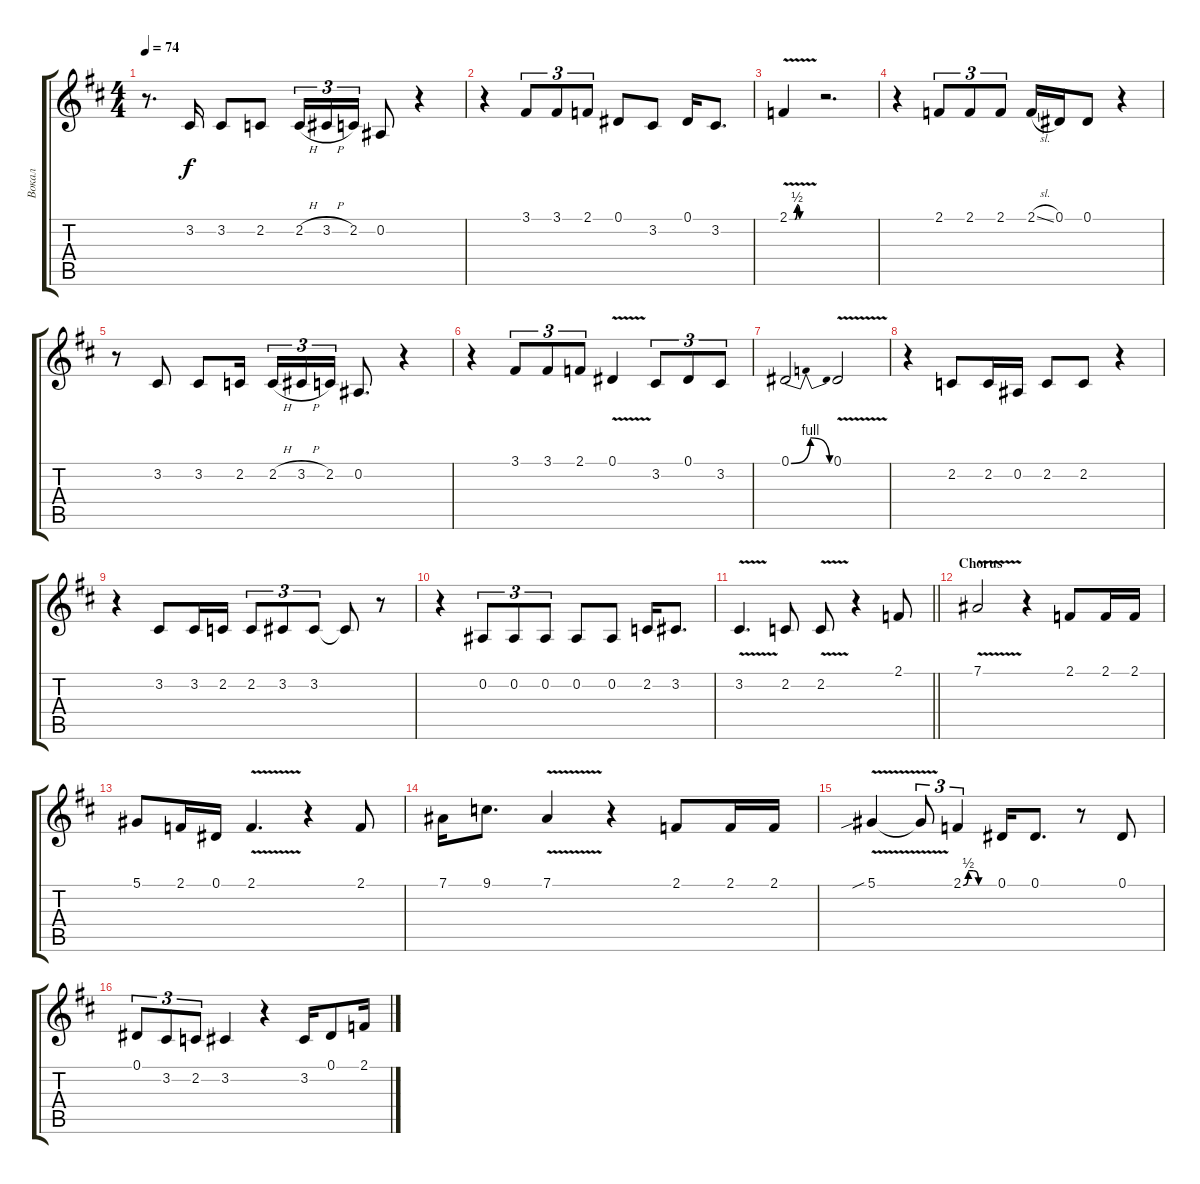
\track ("Вокал" "Вокал") {instrument trumpet}
\staff {score tabs}
\tuning (Eb4 Bb3 Gb3 Db3 Ab2 Eb2) {hide}
\ts (4 4)
\tempo 74
\clef g2
\ks bminor
r.8{d dy f} 3.2.16 3.2.8 2.2.8 2.2{h}.16{tu (3 2)} 3.2{h}.16{tu (3 2)} 2.2.16{tu (3 2)} 0.2.8 r.4 |
r.4 3.1.8{tu (3 2)} 3.1.8{tu (3 2)} 2.1.8{tu (3 2)} 0.1.8 3.2.8 0.1.16 3.2.8{d} |
2.1{be (custom 0 0 12 0 17 2 23 0 60 0) v}.4 r.2{d} |
r.4 2.1.8{tu (3 2)} 2.1.8{tu (3 2)} 2.1.8{tu (3 2)} 2.1{sl}.16 0.1.16 0.1.8 r.4 |
r.8 3.2.8 3.2.8 2.2.16{beam splitsecondary} 2.2{h}.16{tu (3 2)} 3.2{h}.16{tu (3 2)} 2.2.16{tu (3 2)} 0.2.8{d} r.4 |
r.4 3.1.8{tu (3 2)} 3.1.8{tu (3 2)} 2.1.8{tu (3 2)} 0.1{v}.4 3.2.8{tu (3 2)} 0.1.8{tu (3 2)} 3.2.8{tu (3 2)} |
0.1{be (bendrelease 0 0 10 4 36 4 60 0)}.2 0.1{v}.2 |
r.4 2.2.8 2.2.16 0.2.16 2.2.8 2.2.8 r.4 |
r.4 3.2.8 3.2.16 2.2.16 2.2.8{tu (3 2)} 3.2.8{tu (3 2)} 3.2.8{tu (3 2)} 3.2{t}.8 r.8 |
r.4 0.2.8{tu (3 2)} 0.2.8{tu (3 2)} 0.2.8{tu (3 2)} 0.2.8 0.2.8 2.2.16 3.2.8{d} |
\barLineRight lightlight
3.2{v}.4{d} 2.2.8 2.2{v}.8 r.4 2.1.8 |
\section ("" "Chorus")
7.1{v}.2 r.4 2.1.8 2.1.16 2.1.16 |
5.1.8 2.1.16 0.1.16 2.1{v}.4{d} r.4 2.1.8 |
7.1.16 9.1.8{d} 7.1{v}.4 r.4 2.1.8 2.1.16 2.1.16 |
5.1{v sib}.4 5.1{t}.8{tu (3 2)} 2.1{be (custom 0 0 10 2 20 2 30 0 60 0)}.4{tu (3 2)} 0.1.16 0.1.8{d} r.8 0.1.8 |
0.1.8{tu (3 2)} 3.2.8{tu (3 2)} 2.2.8{tu (3 2)} 3.2.4 r.4 3.2.16 0.1.8 2.1.16
